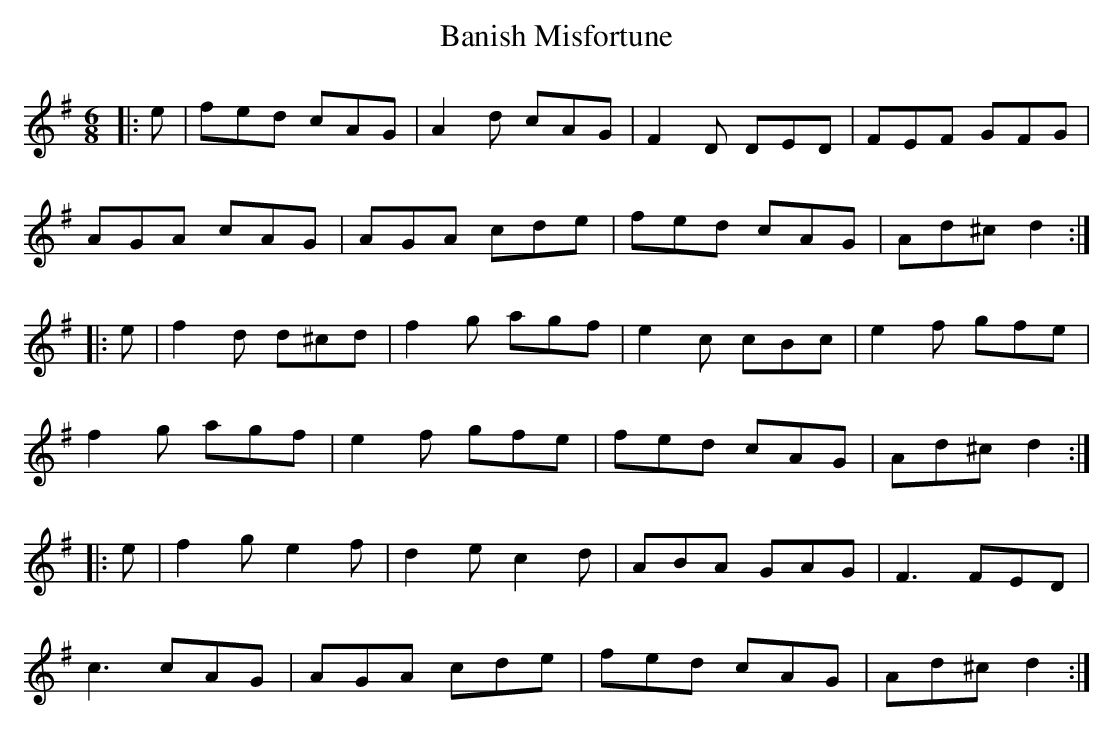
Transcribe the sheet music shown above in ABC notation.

X:1
T: Banish Misfortune
M: 6/8
L: 1/8
K: Dmix
|:e|fed cAG|A2d cAG|F2D DED|FEF GFG|
AGA cAG|AGA cde|fed cAG|Ad^c d2:|
|:e|f2d d^cd|f2g agf|e2c cBc|e2f gfe|
f2g agf|e2f gfe|fed cAG|Ad^c d2:|
|:e|f2g e2f|d2e c2d|ABA GAG|F3 FED|
c3 cAG|AGA cde|fed cAG|Ad^c d2:|
